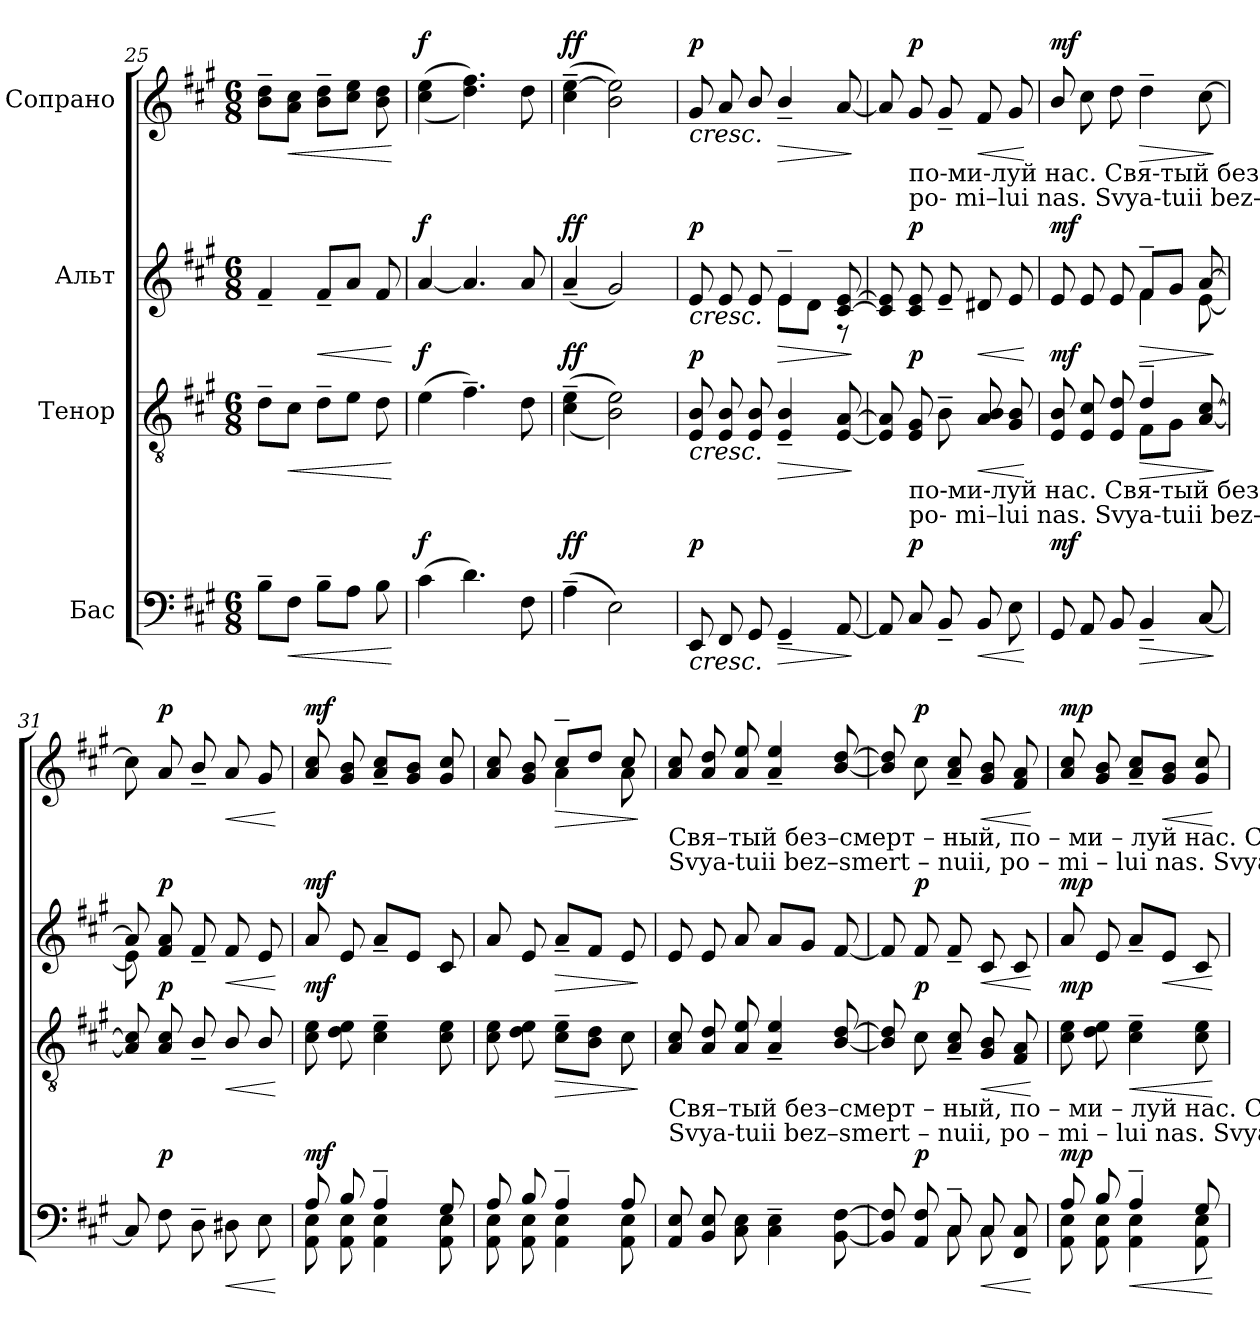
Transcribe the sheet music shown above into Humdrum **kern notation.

**kern	**dynam	**kern	**dynam	**kern	**dynam	**kern	**dynam
*part4	*part4	*part3	*part3	*part2	*part2	*part1	*part1
*staff4	*staff4	*staff3	*staff3	*staff2	*staff2	*staff1	*staff1
*I"Бас	*	*I"Тенор	*	*I"Альт	*	*I"Сопрано	*
*clefF4	*	*clefGv2	*	*clefG2	*	*clefG2	*
*k[f#c#g#]	*	*k[f#c#g#]	*	*k[f#c#g#]	*	*k[f#c#g#]	*
*M6/8	*	*M6/8	*	*M6/8	*	*M6/8	*
=25	=25	=25	=25	=25	=25	=25	=25
8B~\L	.	8d~\L	.	4f#~/	.	8b\~ 8dd\~L	.
!	!LO:HP:b	!	!LO:HP:b	!	!	!	!LO:HP:b
8F#\J	<	8c#\J	<	.	.	8a\ 8cc#\J	<
!	!	!	!	!	!LO:HP:b	!	!
8B~\L	.	8d~\L	.	8f#~/L	<	8b\~ 8dd\~L	.
8A\J	.	8e\J	.	8a/J	.	8cc#\ 8ee\J	.
8B\	.	8d\	.	8f#/	.	8b\ 8dd\	.
.	[	.	[	.	[	.	[
=26	=26	=26	=26	=26	=26	=26	=26
!	!LO:DY:a	!	!LO:DY:a	!	!LO:DY:a	!	!LO:DY:a
(4c#\	f	(4e\	f	[4a/	f	((4cc#\ 4ee\	f
4.d\)	.	4.f#~\)	.	4.a/]	.	4.dd\ 4.ff#\))	.
8F#\	.	8d\	.	8a/	.	8dd\	.
=27	=27	=27	=27	=27	=27	=27	=27
!	!LO:DY:a	!	!LO:DY:a	!	!LO:DY:a	!	!LO:DY:a
(4A~\	ff	((4c#\~ 4e\~	ff	(4a~/	ff	(4cc#\~ [4ee\~	ff
2E\)	.	2B\ 2e\))	.	2g#/)	.	2b\ 2ee\])	.
=28	=28	=28	=28	=28	=28	=28	=28
!	!LO:HP:b	!	!LO:HP:b	!	!LO:HP:b	!	!LO:HP:b
*	*	*	*	*^	*	*	*
!	!LO:DY:n=1:a	!	!LO:DY:n=1:a	!	!	!LO:DY:n=1:a	!	!LO:DY:n=1:a
8EE/	< p	8E/ 8B/	< p	8e/	4ryy	< p	8g#/	< p
8FF#/	.	8E/ 8B/	.	8e/	.	.	8a/	.
8GG#/	.	8E/ 8B/	.	8e/	8ryy	.	8b/	.
!	!LO:HP:b	!	!LO:HP:b	!	!	!LO:HP:b	!	!LO:HP:b
4GG#~/	>	4E/~ 4B/~	>	4e~/	8e\L	>	4b~/	>
.	.	.	.	.	8d\J	.	.	.
[8AA/	.	[8E/ [8A/	.	[8c#/ [8e/	8r	.	[8a/	.
*	*	*	*	*v	*v	*	*	*
.	[ ]	.	[ ]	.	[ ]	.	[ ]
!!LO:PB:g=z
=29	=29	=29	=29	=29	=29	=29	=29
8AA/]	.	8E/] 8A/]	.	8c#/] 8e/]	.	8a/]	.
!	!	!	!	!	!	!LO:TX:b:t=по-ми-луй нас. Свя-тый без-смерт-ный,     по–ми-луй нас.   Свя-тий Бо   –   же, Свя-тый креп-кий,	!
!	!	!	!	!	!	!LO:TX:b:t=po- mi–lui  nas. Svya-tuii  bez-smert–nuii,      po–mi–lui   nas.   Svya-tii   Bo   –  zhe, Svya-tuii krep–kii,	!
!	!	!LO:TX:b:t=по-ми-луй нас. Свя-тый без-смерт-ный,     по–ми-луй нас.   Свя-тий Бо   –   же, Свя-тый креп-кий,	!	!	!	!	!
!	!	!LO:TX:b:t=po- mi–lui  nas. Svya-tuii  bez-smert–nuii,      po–mi–lui   nas.   Svya-tii   Bo   –  zhe, Svya-tuii krep–kii,	!	!	!	!	!
!	!LO:DY:a	!	!LO:DY:a	!	!LO:DY:a	!	!LO:DY:a
8C#/	p	8E/ 8G#/	p	8c#/ 8e/	p	8g#/	p
8BB~/	.	8B~\	.	8e~/	.	8g#~/	.
!	!LO:HP:b	!	!LO:HP:b	!	!LO:HP:b	!	!LO:HP:b
8BB/	<	8A/ 8B/	<	8d#X/	<	8f#/	<
8E\	.	8G#/ 8B/	.	8e/	.	8g#/	.
.	[	.	[	.	[	.	[
=30	=30	=30	=30	=30	=30	=30	=30
*	*	*^	*	*^	*	*	*
!	!LO:DY:a	!	!	!LO:DY:a	!	!	!LO:DY:a	!	!LO:DY:a
8GG#/	mf	8E/ 8B/	4ryy	mf	8e/	4ryy	mf	8b/	mf
8AA/	.	8E/ 8c#/	.	.	8e/	.	.	8cc#\	.
8BB/	.	8E/ 8d/	8ryy	.	8e/	8ryy	.	8dd\	.
!	!LO:HP:b	!	!	!LO:HP:b	!	!	!LO:HP:b	!	!LO:HP:b
4BB~/	>	4d~/	8F#\L	>	8f#~/L	4f#\	>	4dd~\	>
.	.	.	8G#\J	.	8g#/J	.	.	.	.
[8C#/	.	[8A/ [8c#/	8ryy	.	[8a/	[8e\	.	[8cc#\	.
*	*	*v	*v	*	*	*	*	*	*
*	*	*	*	*v	*v	*	*	*
.	]	.	]	.	]	.	]
=31	=31	=31	=31	=31	=31	=31	=31
*	*	*	*	*^	*	*	*
8C#/]	.	8A/] 8c#/]	.	8a/]	8e\]	.	8cc#\]	.
!	!LO:DY:a	!	!LO:DY:a	!	!	!LO:DY:a	!	!LO:DY:a
8F#\	p	8A/ 8c#/	p	8f#/ 8a/	2ryy	p	8a/	p
8D~\	.	8B~/	.	8f#~/	.	.	8b~/	.
!	!LO:HP:b	!	!LO:HP:b	!	!	!LO:HP:b	!	!LO:HP:b
8D#X\	<	8B/	<	8f#/	.	<	8a/	<
8E\	.	8B/	.	8e/	.	.	8g#/	.
*	*	*	*	*v	*v	*	*	*
.	[	.	[	.	[	.	[
=32	=32	=32	=32	=32	=32	=32	=32
*^	*	*	*	*	*	*	*
!	!	!LO:DY:a	!	!LO:DY:a	!	!LO:DY:a	!	!LO:DY:a
8A/	8AA\ 8E\	mf	8c#\ 8e\	mf	8a/	mf	8a/ 8cc#/	mf
8B/	8AA\ 8E\	.	8d\ 8e\	.	8e/	.	8g#/ 8b/	.
4A~/	4AA\ 4E\	.	4c#\~ 4e\~	.	8a~/L	.	8a/~ 8cc#/~L	.
.	.	.	.	.	8e/J	.	8g#/ 8b/J	.
8G#/	8AA\ 8E\	.	8c#\ 8e\	.	8c#/	.	8g#/ 8cc#/	.
=33	=33	=33	=33	=33	=33	=33	=33	=33
*	*	*	*	*	*	*	*^	*
8A/	8AA\ 8E\	.	8c#\ 8e\	.	8a/	.	8a/ 8cc#/	4ryy	.
8B/	8AA\ 8E\	.	8d\ 8e\	.	8e/	.	8g#/ 8b/	.	.
!	!	!	!	!LO:HP:b	!	!LO:HP:b	!	!	!LO:HP:b
4A~/	4AA\ 4E\	.	8c#\~ 8e\~L	>	8a~/L	>	8cc#~/L	4a\	>
.	.	.	8B\ 8d\J	.	8f#/J	.	8dd/J	.	.
8A/	8AA\ 8E\	.	8c#\	.	8e/	.	8cc#/	8a\	.
*v	*v	*	*	*	*	*	*v	*v	*
.	.	.	]	.	]	.	]
!!LO:LB:g=z
=34	=34	=34	=34	=34	=34	=34	=34
!	!	!	!	!	!	!LO:TX:b:t=Свя–тый  без–смерт  –  ный,            по  –  ми – луй   нас.    Свя–тий   Бо     –     же,    Свя – тый   креп  –  кий,	!
!	!	!	!	!	!	!LO:TX:b:t=Svya-tuii  bez–smert    –   nuii,           po   –  mi  – lui     nas.    Svya-tii      Bo     –     zhe,   Svya– tuii    krep   –   kii,	!
!	!	!LO:TX:b:t=Свя–тый  без–смерт  –  ный,            по  –  ми – луй   нас.    Свя–тий   Бо     –     же,    Свя – тый   креп  –  кий,	!	!	!	!	!
!	!	!LO:TX:b:t=Svya-tuii  bez–smert    –   nuii,           po   –  mi  – lui     nas.    Svya-tii      Bo     –     zhe,   Svya– tuii    krep   –   kii,	!	!	!	!	!
8AA/ 8E/	.	8A/ 8c#/	.	8e/	.	8a/ 8cc#/	.
8BB/ 8E/	.	8A/ 8d/	.	8e/	.	8a/ 8dd/	.
8C#\ 8E\	.	8A/ 8e/	.	8a/	.	8a/ 8ee/	.
4C#\~ 4E\~	.	4A/~ 4e/~	.	8a/L	.	4a/~ 4ee/~	.
.	.	.	.	8g#/J	.	.	.
[8BB\ [8F#\	.	[8B/ [8d/	.	[8f#/	.	[8b/ [8dd/	.
=35	=35	=35	=35	=35	=35	=35	=35
*^	*	*	*	*	*	*	*
8BB/] 8F#/]	4ryy	.	8B/] 8d/]	.	8f#/]	.	8b/] 8dd/]	.
!	!	!LO:DY:a	!	!LO:DY:a	!	!LO:DY:a	!	!LO:DY:a
8AA/ 8F#/	.	p	8c#\	p	8f#/	p	8cc#\	p
8C#~/	8C#\	.	8A/~ 8c#/~	.	8f#~/	.	8a/~ 8cc#/~	.
!	!	!LO:HP:b	!	!LO:HP:b	!	!LO:HP:b	!	!LO:HP:b
8C#/	8C#\	<	8G#/ 8B/	<	8c#/	<	8g#/ 8b/	<
8FF#/ 8C#/	8ryy	.	8F#/ 8A/	.	8c#/	.	8f#/ 8a/	.
*v	*v	*	*	*	*	*	*	*
.	[	.	[	.	[	.	[
=36	=36	=36	=36	=36	=36	=36	=36
*^	*	*	*	*	*	*	*
!	!	!LO:DY:a	!	!LO:DY:a	!	!LO:DY:a	!	!LO:DY:a
8A/	8AA\ 8E\	mp	8c#\ 8e\	mp	8a/	mp	8a/ 8cc#/	mp
8B/	8AA\ 8E\	.	8d\ 8e\	.	8e/	.	8g#/ 8b/	.
!	!	!LO:HP:b	!	!LO:HP:b	!	!	!	!
4A~/	4AA\ 4E\	<	4c#\~ 4e\~	<	8a~/L	.	8a/~ 8cc#/~L	.
!	!	!	!	!	!	!LO:HP:b	!	!LO:HP:b
.	.	.	.	.	8e/J	<	8g#/ 8b/J	<
8G#/	8AA\ 8E\	.	8c#\ 8e\	.	8c#/	.	8g#/ 8cc#/	.
*v	*v	*	*	*	*	*	*	*
.	[	.	[	.	[	.	[
=	=	=	=	=	=	=	=
*-	*-	*-	*-	*-	*-	*-	*-
